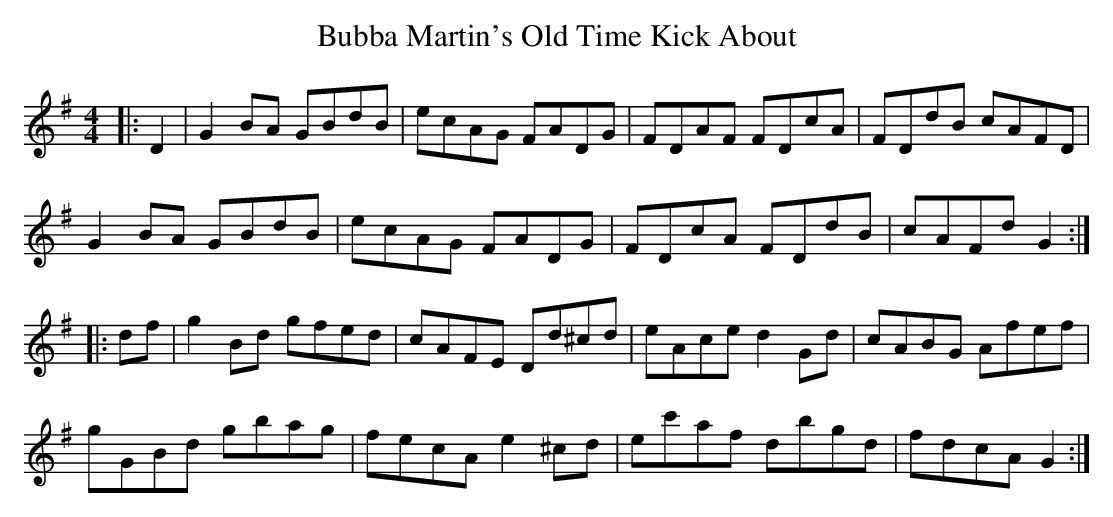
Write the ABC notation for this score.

X:1
T: Bubba Martin's Old Time Kick About
M: 4/4
L: 1/8
K: Gmaj
|:D2|G2 BA GBdB|ecAG FADG|FDAF FDcA|FDdB cAFD|
G2 BA GBdB|ecAG FADG|FDcA FDdB|cAFd G2:|
|:df|g2 Bd gfed|cAFE Dd^cd|eAce d2 Gd|cABG Afef|
gGBd gbag|fecA e2 ^cd|ec'af dbgd|fdcA G2:|
